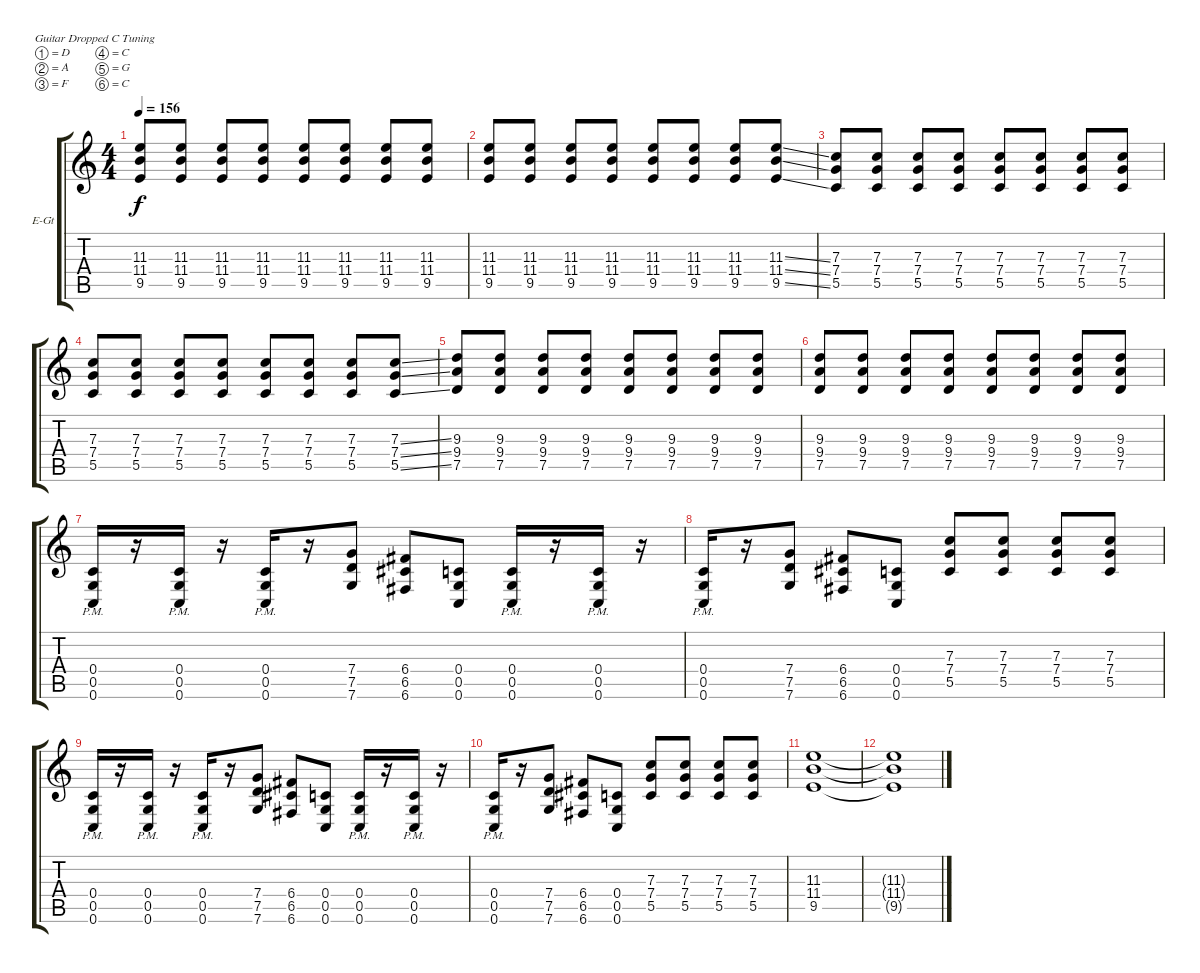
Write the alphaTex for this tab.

\bracketExtendMode groupsimilarinstruments
\firstSystemTrackNameOrientation horizontal
\otherSystemsTrackNameOrientation horizontal
\track ("Lead" "E-Gt") {instrument distortionguitar}
\staff {score tabs}
\tuning (D4 A3 F3 C3 G2 C2)
\ts (4 4)
\tempo 156
\clef g2
\ks c
(11.3 11.4 9.5).8{dy f} (11.3 11.4 9.5).8 (11.3 11.4 9.5).8 (11.3 11.4 9.5).8 (11.3 11.4 9.5).8 (11.3 11.4 9.5).8 (11.3 11.4 9.5).8 (11.3 11.4 9.5).8 |
(11.3 11.4 9.5).8 (11.3 11.4 9.5).8 (11.3 11.4 9.5).8 (11.3 11.4 9.5).8 (11.3 11.4 9.5).8 (11.3 11.4 9.5).8 (11.3 11.4 9.5).8 (11.3{ss} 11.4{ss} 9.5{ss}).8 |
(7.3 7.4 5.5).8 (7.3 7.4 5.5).8 (7.3 7.4 5.5).8 (7.3 7.4 5.5).8 (7.3 7.4 5.5).8 (7.3 7.4 5.5).8 (7.3 7.4 5.5).8 (7.3 7.4 5.5).8 |
(7.3 7.4 5.5).8 (7.3 7.4 5.5).8 (7.3 7.4 5.5).8 (7.3 7.4 5.5).8 (7.3 7.4 5.5).8 (7.3 7.4 5.5).8 (7.3 7.4 5.5).8 (7.3{ss} 7.4{ss} 5.5{ss}).8 |
(9.3 9.4 7.5).8 (9.3 9.4 7.5).8 (9.3 9.4 7.5).8 (9.3 9.4 7.5).8 (9.3 9.4 7.5).8 (9.3 9.4 7.5).8 (9.3 9.4 7.5).8 (9.3 9.4 7.5).8 |
(9.3 9.4 7.5).8 (9.3 9.4 7.5).8 (9.3 9.4 7.5).8 (9.3 9.4 7.5).8 (9.3 9.4 7.5).8 (9.3 9.4 7.5).8 (9.3 9.4 7.5).8 (9.3 9.4 7.5).8 |
(0.4{pm} 0.5{pm} 0.6{pm}).16 r.16 (0.4{pm} 0.5{pm} 0.6{pm}).16 r.16 (0.4{pm} 0.5{pm} 0.6{pm}).16 r.16 (7.4 7.5 7.6).8 (6.4 6.5 6.6).8 (0.4 0.5 0.6).8 (0.4{pm} 0.5{pm} 0.6{pm}).16 r.16 (0.4{pm} 0.5{pm} 0.6{pm}).16 r.16 |
(0.4{pm} 0.5{pm} 0.6{pm}).16 r.16 (7.4 7.5 7.6).8 (6.4 6.5 6.6).8 (0.4 0.5 0.6).8 (7.3 7.4 5.5).8 (7.3 7.4 5.5).8 (7.3 7.4 5.5).8 (7.3 7.4 5.5).8 |
(0.4{pm} 0.5{pm} 0.6{pm}).16 r.16 (0.4{pm} 0.5{pm} 0.6{pm}).16 r.16 (0.4{pm} 0.5{pm} 0.6{pm}).16 r.16 (7.4 7.5 7.6).8 (6.4 6.5 6.6).8 (0.4 0.5 0.6).8 (0.4{pm} 0.5{pm} 0.6{pm}).16 r.16 (0.4{pm} 0.5{pm} 0.6{pm}).16 r.16 |
(0.4{pm} 0.5{pm} 0.6{pm}).16 r.16 (7.4 7.5 7.6).8 (6.4 6.5 6.6).8 (0.4 0.5 0.6).8 (7.3 7.4 5.5).8 (7.3 7.4 5.5).8 (7.3 7.4 5.5).8 (7.3 7.4 5.5).8 |
(11.3 11.4 9.5).1 |
(11.3{t} 11.4{t} 9.5{t}).1
